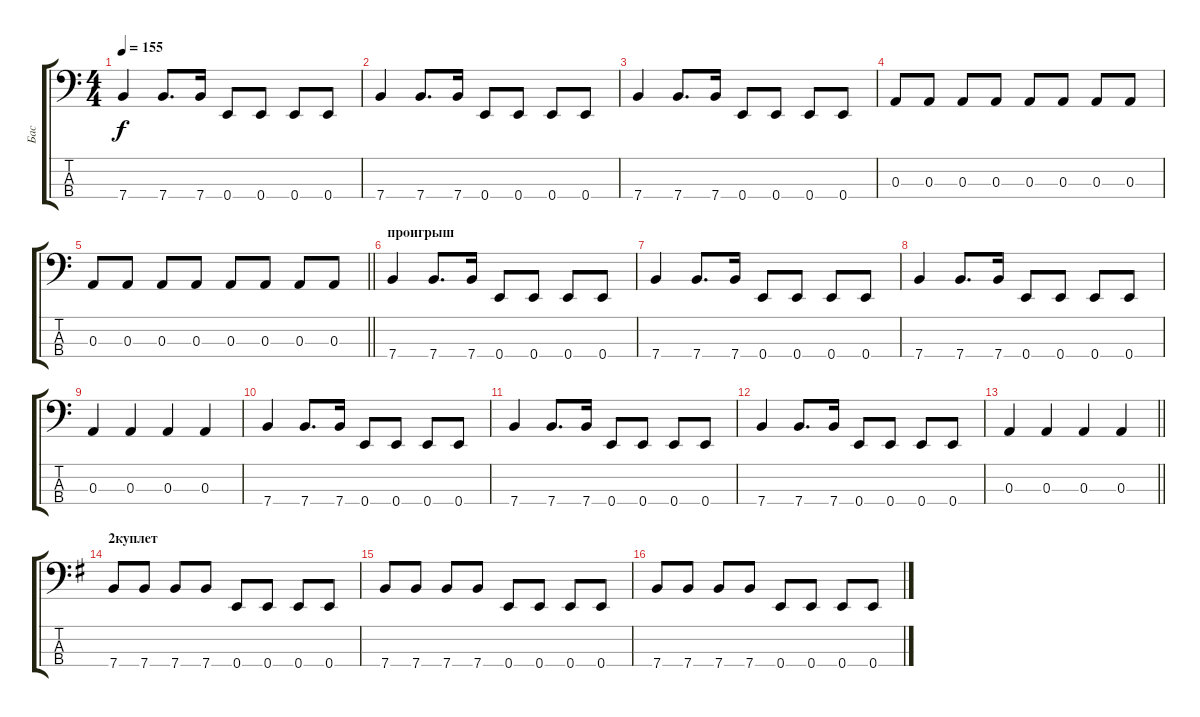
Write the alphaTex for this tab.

\track ("Бас" "Бас") {instrument electricbassfinger}
\staff {score tabs}
\tuning (G2 D2 A1 E1) {hide}
\ts (4 4)
\tempo 155
\clef f4
\ks c
7.4.4{dy f} 7.4.8{d} 7.4.16 0.4.8 0.4.8 0.4.8 0.4.8 |
7.4.4 7.4.8{d} 7.4.16 0.4.8 0.4.8 0.4.8 0.4.8 |
7.4.4 7.4.8{d} 7.4.16 0.4.8 0.4.8 0.4.8 0.4.8 |
0.3.8 0.3.8 0.3.8 0.3.8 0.3.8 0.3.8 0.3.8 0.3.8 |
\barLineRight lightlight
0.3.8 0.3.8 0.3.8 0.3.8 0.3.8 0.3.8 0.3.8 0.3.8 |
\section ("" "проигрыш")
7.4.4 7.4.8{d} 7.4.16 0.4.8 0.4.8 0.4.8 0.4.8 |
7.4.4 7.4.8{d} 7.4.16 0.4.8 0.4.8 0.4.8 0.4.8 |
7.4.4 7.4.8{d} 7.4.16 0.4.8 0.4.8 0.4.8 0.4.8 |
0.3.4 0.3.4 0.3.4 0.3.4 |
7.4.4 7.4.8{d} 7.4.16 0.4.8 0.4.8 0.4.8 0.4.8 |
7.4.4 7.4.8{d} 7.4.16 0.4.8 0.4.8 0.4.8 0.4.8 |
7.4.4 7.4.8{d} 7.4.16 0.4.8 0.4.8 0.4.8 0.4.8 |
\barLineRight lightlight
0.3.4 0.3.4 0.3.4 0.3.4 |
\section ("" "2куплет ")
\ks g
7.4.8 7.4.8 7.4.8 7.4.8 0.4.8 0.4.8 0.4.8 0.4.8 |
7.4.8 7.4.8 7.4.8 7.4.8 0.4.8 0.4.8 0.4.8 0.4.8 |
7.4.8 7.4.8 7.4.8 7.4.8 0.4.8 0.4.8 0.4.8 0.4.8
